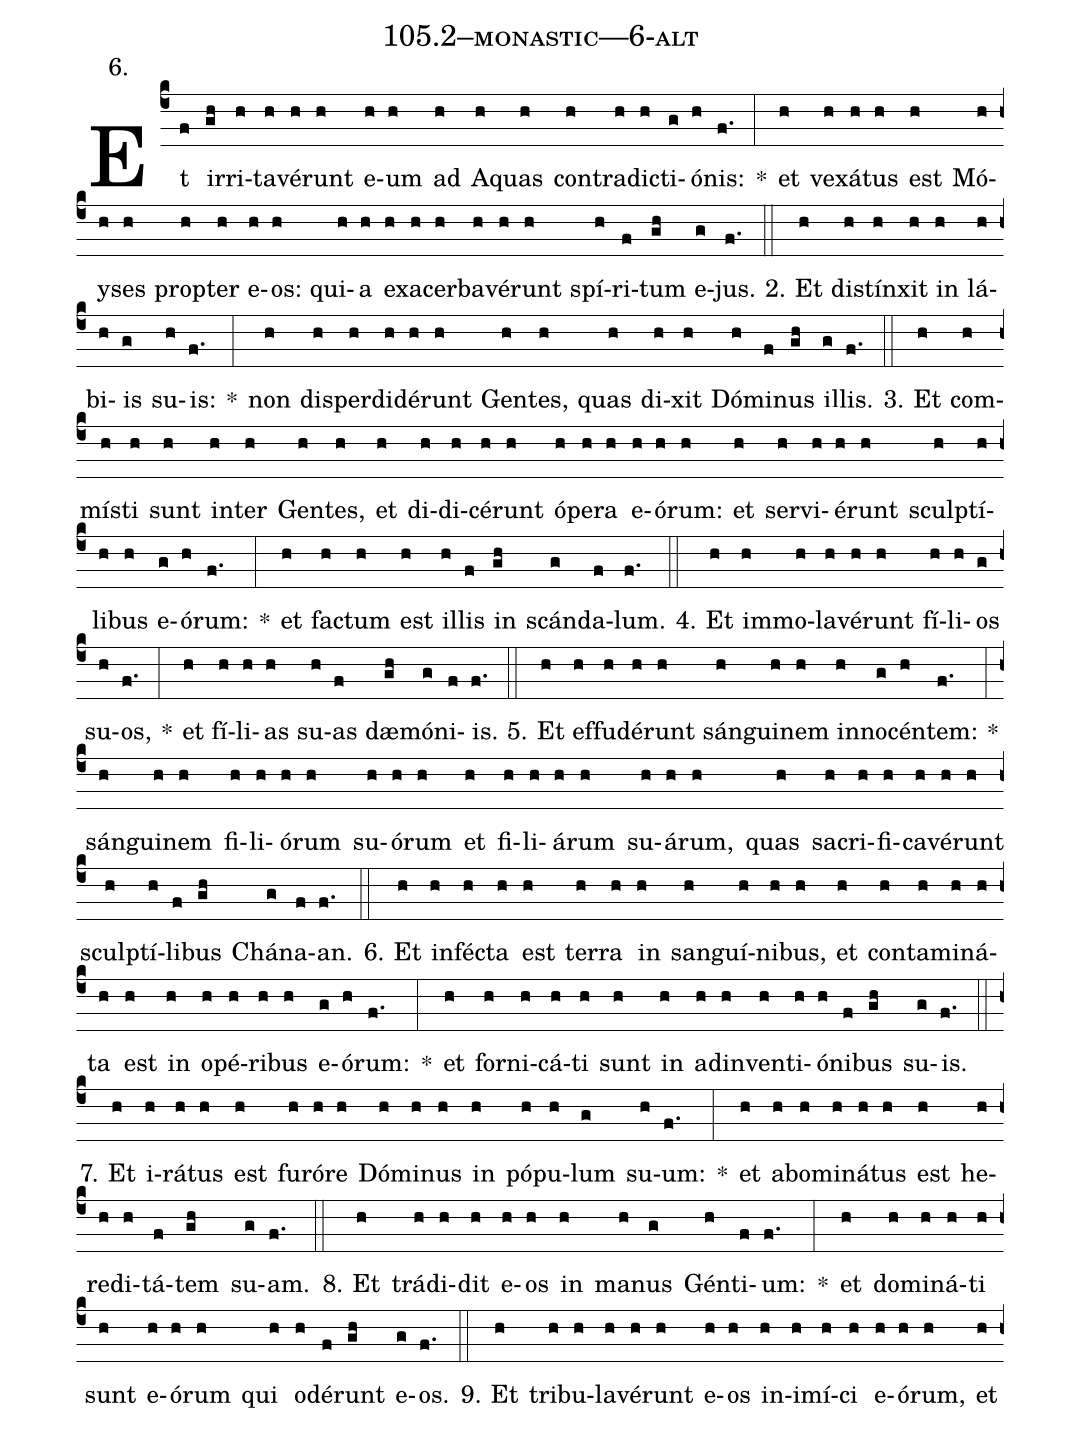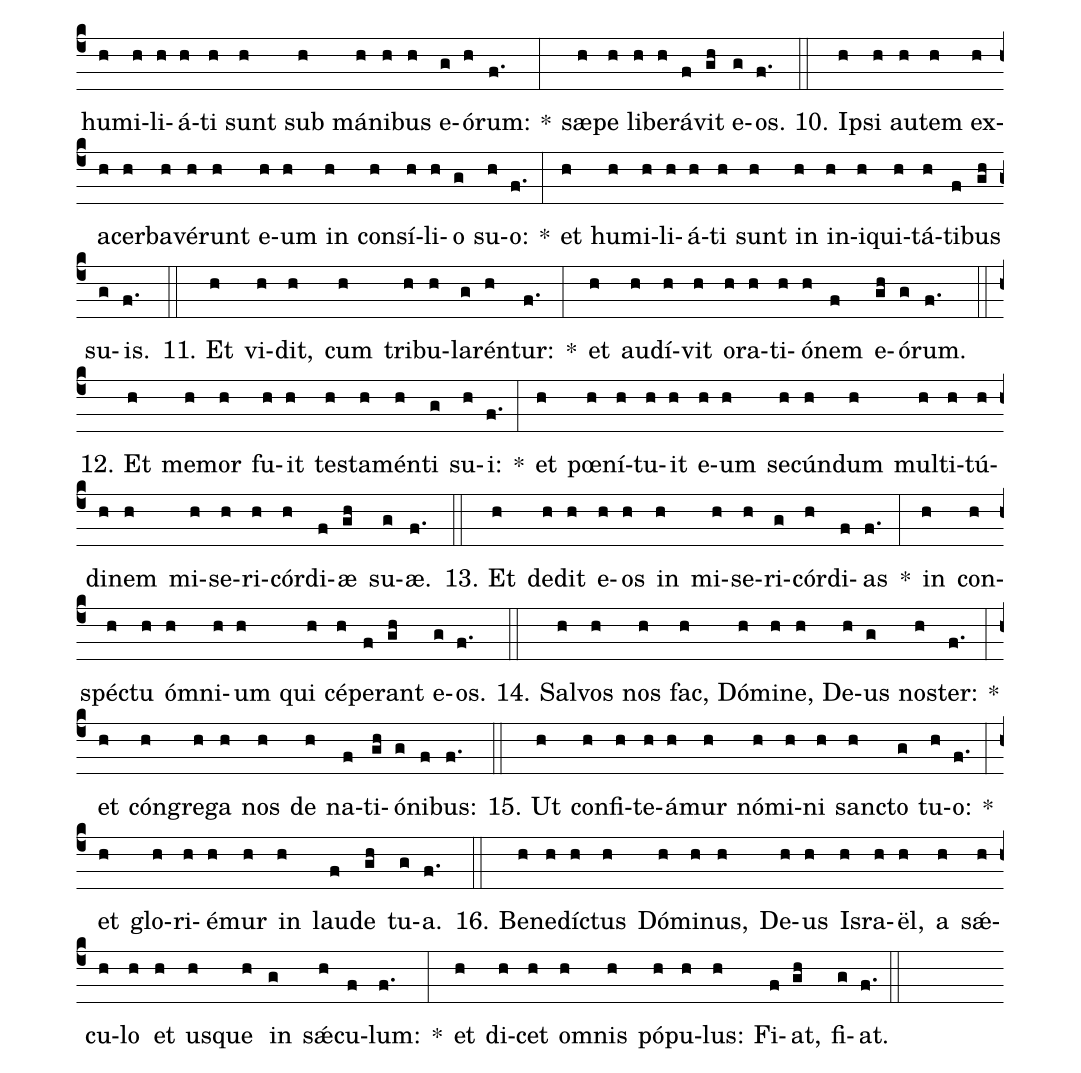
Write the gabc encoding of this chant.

name: 105.2--monastic---6-alt;
annotation: 6.;
%%
(c4)Et(f) ir(gh)ri(h)ta(h)vé(h)runt(h) e(h)um(h) ad(h) A(h)quas(h) con(h)tra(h)dic(h)ti(g)ó(h)nis:(f.) *(:) et(h) ve(h)xá(h)tus(h) est(h) Mó(h)y(h)ses(h) prop(h)ter(h) e(h)os:(h) qui(h)a(h) ex(h)a(h)cer(h)ba(h)vé(h)runt(h) spí(h)ri(f)tum(gh) e(g)jus.(f.) (::)
2. Et(h) di(h)stín(h)xit(h) in(h) lá(h)bi(h)is(g) su(h)is:(f.) *(:) non(h) dis(h)per(h)di(h)dé(h)runt(h) Gen(h)tes,(h) quas(h) di(h)xit(h) Dó(h)mi(f)nus(gh) il(g)lis.(f.) (::)
3. Et(h) com(h)mís(h)ti(h) sunt(h) in(h)ter(h) Gen(h)tes,(h) et(h) di(h)di(h)cé(h)runt(h) ó(h)pe(h)ra(h) e(h)ó(h)rum:(h) et(h) ser(h)vi(h)é(h)runt(h) sculp(h)tí(h)li(h)bus(h) e(g)ó(h)rum:(f.) *(:) et(h) fac(h)tum(h) est(h) il(h)lis(f) in(gh) scán(g)da(f)lum.(f.) (::)
4. Et(h) im(h)mo(h)la(h)vé(h)runt(h) fí(h)li(h)os(g) su(h)os,(f.) *(:) et(h) fí(h)li(h)as(h) su(h)as(f) dæ(gh)mó(g)ni(f)is.(f.) (::)
5. Et(h) ef(h)fu(h)dé(h)runt(h) sán(h)gui(h)nem(h) in(h)no(g)cén(h)tem:(f.) *(:) sán(h)gui(h)nem(h) fi(h)li(h)ó(h)rum(h) su(h)ó(h)rum(h) et(h) fi(h)li(h)á(h)rum(h) su(h)á(h)rum,(h) quas(h) sa(h)cri(h)fi(h)ca(h)vé(h)runt(h) sculp(h)tí(h)li(f)bus(gh) Chá(g)na(f)an.(f.) (::)
6. Et(h) in(h)féc(h)ta(h) est(h) ter(h)ra(h) in(h) san(h)guí(h)ni(h)bus,(h) et(h) con(h)ta(h)mi(h)ná(h)ta(h) est(h) in(h) o(h)pé(h)ri(h)bus(h) e(g)ó(h)rum:(f.) *(:) et(h) for(h)ni(h)cá(h)ti(h) sunt(h) in(h) ad(h)in(h)ven(h)ti(h)ó(h)ni(f)bus(gh) su(g)is.(f.) (::)
7. Et(h) i(h)rá(h)tus(h) est(h) fu(h)ró(h)re(h) Dó(h)mi(h)nus(h) in(h) pó(h)pu(h)lum(g) su(h)um:(f.) *(:) et(h) ab(h)o(h)mi(h)ná(h)tus(h) est(h) he(h)re(h)di(h)tá(f)tem(gh) su(g)am.(f.) (::)
8. Et(h) trá(h)di(h)dit(h) e(h)os(h) in(h) ma(h)nus(g) Gén(h)ti(f)um:(f.) *(:) et(h) do(h)mi(h)ná(h)ti(h) sunt(h) e(h)ó(h)rum(h) qui(h) o(h)dé(f)runt(gh) e(g)os.(f.) (::)
9. Et(h) tri(h)bu(h)la(h)vé(h)runt(h) e(h)os(h) in(h)i(h)mí(h)ci(h) e(h)ó(h)rum,(h) et(h) hu(h)mi(h)li(h)á(h)ti(h) sunt(h) sub(h) má(h)ni(h)bus(h) e(g)ó(h)rum:(f.) *(:) sæ(h)pe(h) li(h)be(h)rá(f)vit(gh) e(g)os.(f.) (::)
10. Ip(h)si(h) au(h)tem(h) ex(h)a(h)cer(h)ba(h)vé(h)runt(h) e(h)um(h) in(h) con(h)sí(h)li(h)o(g) su(h)o:(f.) *(:) et(h) hu(h)mi(h)li(h)á(h)ti(h) sunt(h) in(h) in(h)i(h)qui(h)tá(h)ti(f)bus(gh) su(g)is.(f.) (::)
11. Et(h) vi(h)dit,(h) cum(h) tri(h)bu(h)la(g)rén(h)tur:(f.) *(:) et(h) au(h)dí(h)vit(h) o(h)ra(h)ti(h)ó(h)nem(f) e(gh)ó(g)rum.(f.) (::)
12. Et(h) me(h)mor(h) fu(h)it(h) tes(h)ta(h)mén(h)ti(g) su(h)i:(f.) *(:) et(h) pœ(h)ní(h)tu(h)it(h) e(h)um(h) se(h)cún(h)dum(h) mul(h)ti(h)tú(h)di(h)nem(h) mi(h)se(h)ri(h)cór(h)di(f)æ(gh) su(g)æ.(f.) (::)
13. Et(h) de(h)dit(h) e(h)os(h) in(h) mi(h)se(h)ri(g)cór(h)di(f)as(f.) *(:) in(h) con(h)spéc(h)tu(h) óm(h)ni(h)um(h) qui(h) cé(h)pe(f)rant(gh) e(g)os.(f.) (::)
14. Sal(h)vos(h) nos(h) fac,(h) Dó(h)mi(h)ne,(h) De(h)us(g) nos(h)ter:(f.) *(:) et(h) cón(h)gre(h)ga(h) nos(h) de(h) na(f)ti(gh)ó(g)ni(f)bus:(f.) (::)
15. Ut(h) con(h)fi(h)te(h)á(h)mur(h) nó(h)mi(h)ni(h) sanc(h)to(g) tu(h)o:(f.) *(:) et(h) glo(h)ri(h)é(h)mur(h) in(h) lau(f)de(gh) tu(g)a.(f.) (::)
16. Be(h)ne(h)díc(h)tus(h) Dó(h)mi(h)nus,(h) De(h)us(h) Is(h)ra(h)ël,(h) a(h) sǽ(h)cu(h)lo(h) et(h) us(h)que(h) in(g) sǽ(h)cu(f)lum:(f.) *(:) et(h) di(h)cet(h) om(h)nis(h) pó(h)pu(h)lus:(h) Fi(f)at,(gh) fi(g)at.(f.) (::)
